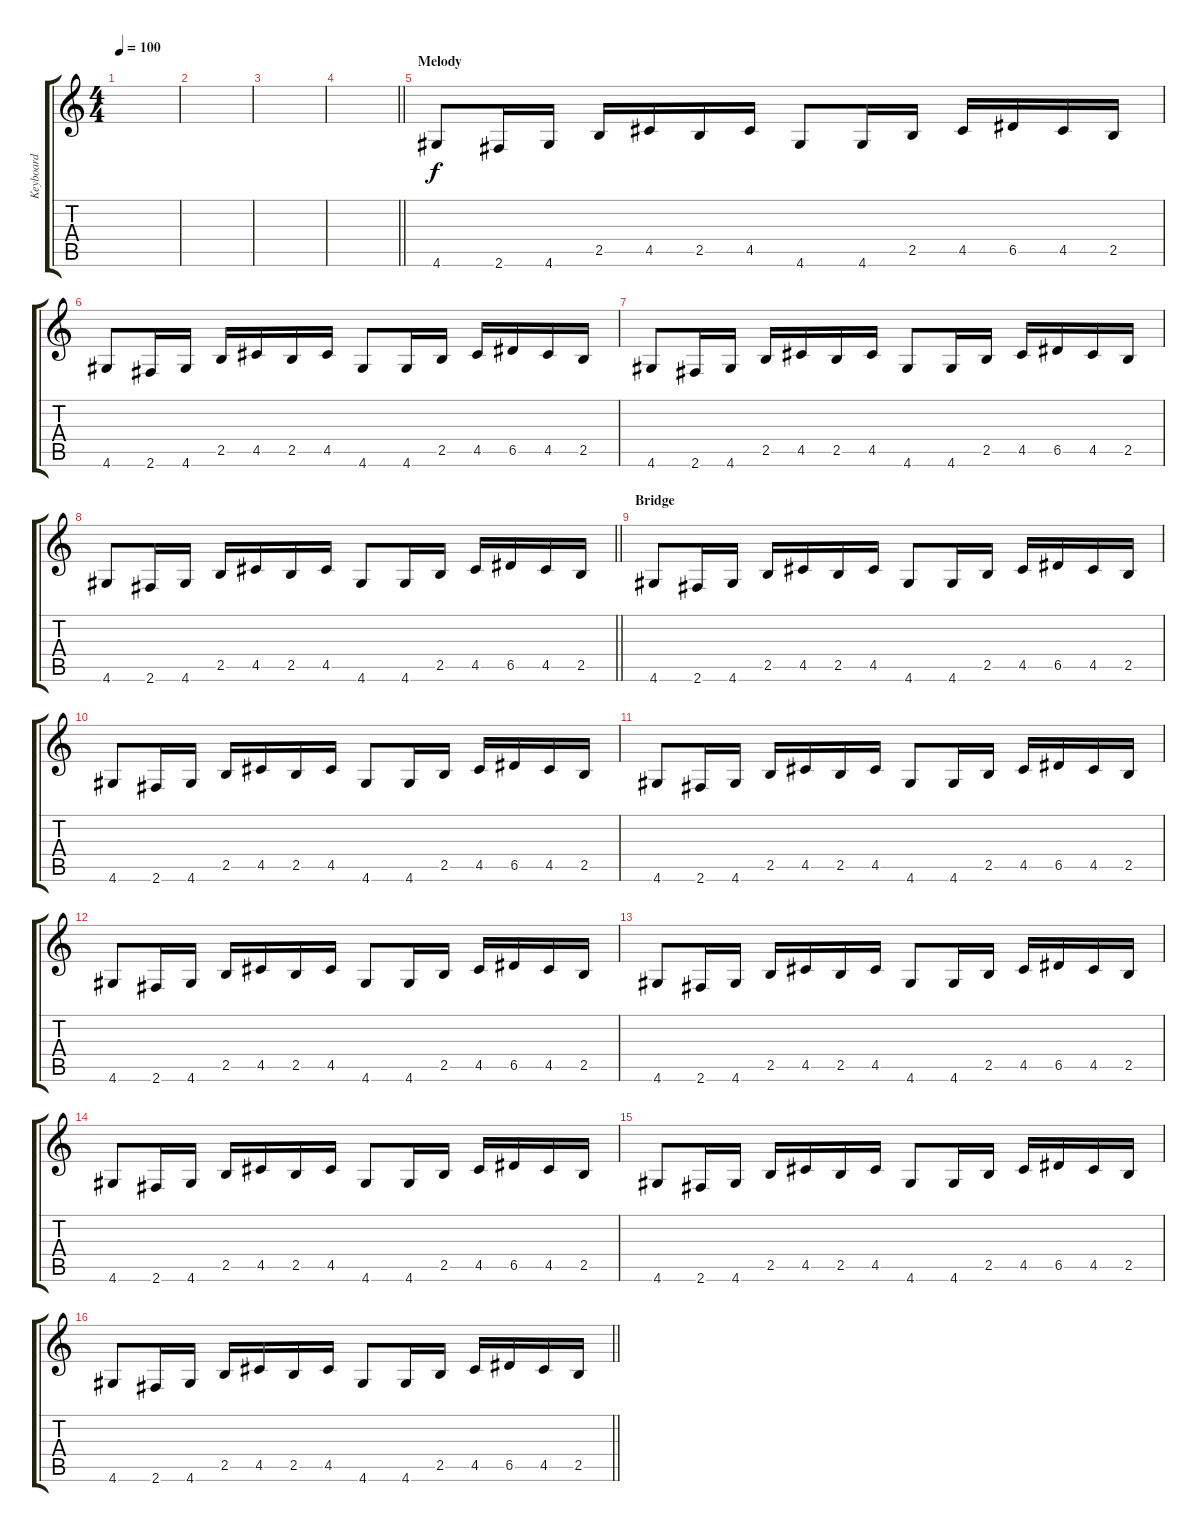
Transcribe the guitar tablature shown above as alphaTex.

\track ("Keyboard" "Keyboard") {instrument synthbass2}
\staff {score tabs}
\tuning (E4 B3 G3 D3 A2 E2) {hide}
\ts (4 4)
\tempo 100
\clef g2
\ks c
|
|
|
\barLineRight lightlight
|
\section ("" "Melody")
4.6.8 2.6.16 4.6.16 2.5.16 4.5.16 2.5.16 4.5.16 4.6.8 4.6.16 2.5.16 4.5.16 6.5.16 4.5.16 2.5.16 |
4.6.8 2.6.16 4.6.16 2.5.16 4.5.16 2.5.16 4.5.16 4.6.8 4.6.16 2.5.16 4.5.16 6.5.16 4.5.16 2.5.16 |
4.6.8 2.6.16 4.6.16 2.5.16 4.5.16 2.5.16 4.5.16 4.6.8 4.6.16 2.5.16 4.5.16 6.5.16 4.5.16 2.5.16 |
\barLineRight lightlight
4.6.8 2.6.16 4.6.16 2.5.16 4.5.16 2.5.16 4.5.16 4.6.8 4.6.16 2.5.16 4.5.16 6.5.16 4.5.16 2.5.16 |
\section ("" "Bridge")
4.6.8 2.6.16 4.6.16 2.5.16 4.5.16 2.5.16 4.5.16 4.6.8 4.6.16 2.5.16 4.5.16 6.5.16 4.5.16 2.5.16 |
4.6.8 2.6.16 4.6.16 2.5.16 4.5.16 2.5.16 4.5.16 4.6.8 4.6.16 2.5.16 4.5.16 6.5.16 4.5.16 2.5.16 |
4.6.8 2.6.16 4.6.16 2.5.16 4.5.16 2.5.16 4.5.16 4.6.8 4.6.16 2.5.16 4.5.16 6.5.16 4.5.16 2.5.16 |
4.6.8 2.6.16 4.6.16 2.5.16 4.5.16 2.5.16 4.5.16 4.6.8 4.6.16 2.5.16 4.5.16 6.5.16 4.5.16 2.5.16 |
4.6.8 2.6.16 4.6.16 2.5.16 4.5.16 2.5.16 4.5.16 4.6.8 4.6.16 2.5.16 4.5.16 6.5.16 4.5.16 2.5.16 |
4.6.8 2.6.16 4.6.16 2.5.16 4.5.16 2.5.16 4.5.16 4.6.8 4.6.16 2.5.16 4.5.16 6.5.16 4.5.16 2.5.16 |
4.6.8 2.6.16 4.6.16 2.5.16 4.5.16 2.5.16 4.5.16 4.6.8 4.6.16 2.5.16 4.5.16 6.5.16 4.5.16 2.5.16 |
\barLineRight lightlight
4.6.8 2.6.16 4.6.16 2.5.16 4.5.16 2.5.16 4.5.16 4.6.8 4.6.16 2.5.16 4.5.16 6.5.16 4.5.16 2.5.16
